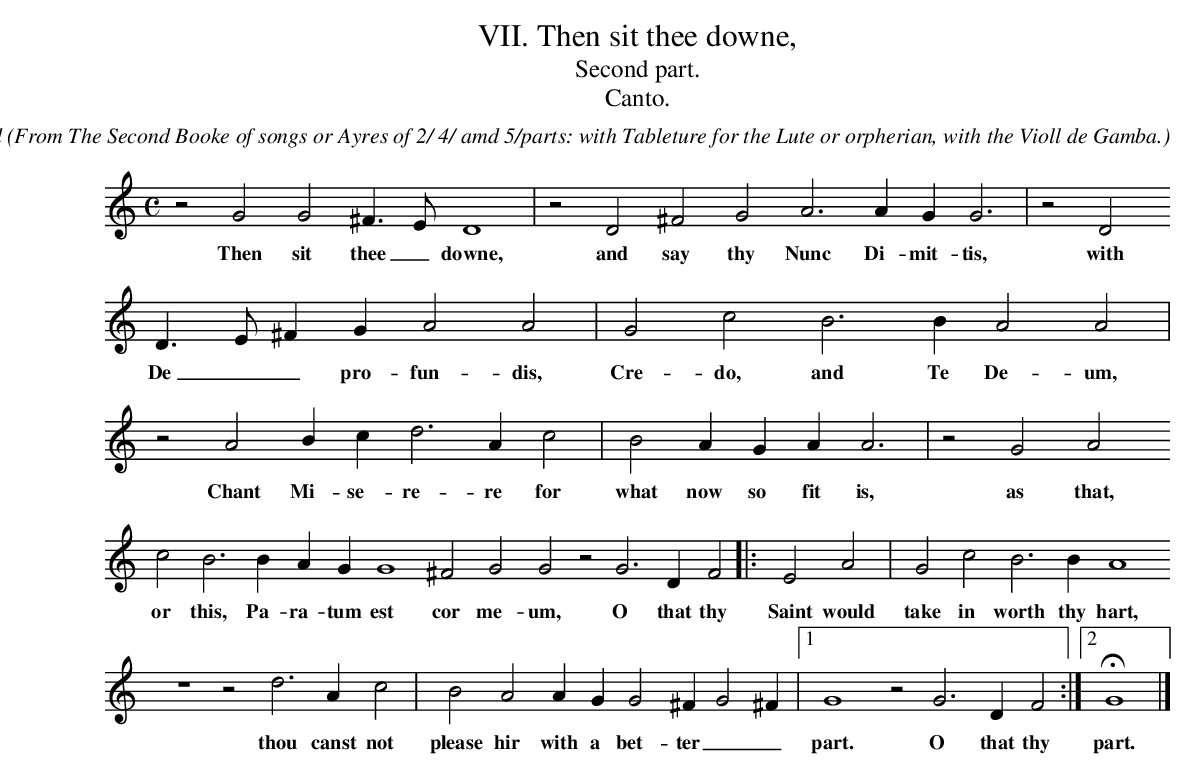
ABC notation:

X:1
T:VII. Then sit thee downe,
T:Second part.
T: Canto.
C: John Dowland
O: From The Second Booke of songs or Ayres of 2/ 4/ amd 5/parts: with Tableture for the Lute or orpherian, with the Violl de Gamba.
M:C
L:1/4
K:G mix
z2 G2 G2 ^F > E D4 | z2 D2 ^F2 G2 A3 A G G3 | z2 D2
w:Then sit thee _ downe, and say thy Nunc Di- mit- tis, with
D > E ^F G A2 A2 | G2 c2 B3 B A2 A2 | z2 A2 B c d3 A c2 | B2 A G A A3 | z2 G2 A2
w:De _ _ pro- fun- dis, Cre- do, and Te De- um, Chant Mi- se- re- re for what now so fit is, as that,
c2 B3 B A G G4 ^F2 G2 G2  z2 G3 D F2 |: E2 A2 | G2 c2 B3 B A4
w:or this, Pa- ra- tum est cor me- um, O that thy Saint would take in worth thy hart,
z4 z2 d3 A c2 | B2 A2 A G G2 ^F G2 ^F |1 G4 z2 G3 D F2 :|2 HG4 |]
w: thou canst not please hir with a bet- ter _ _ part. O that thy | part.
